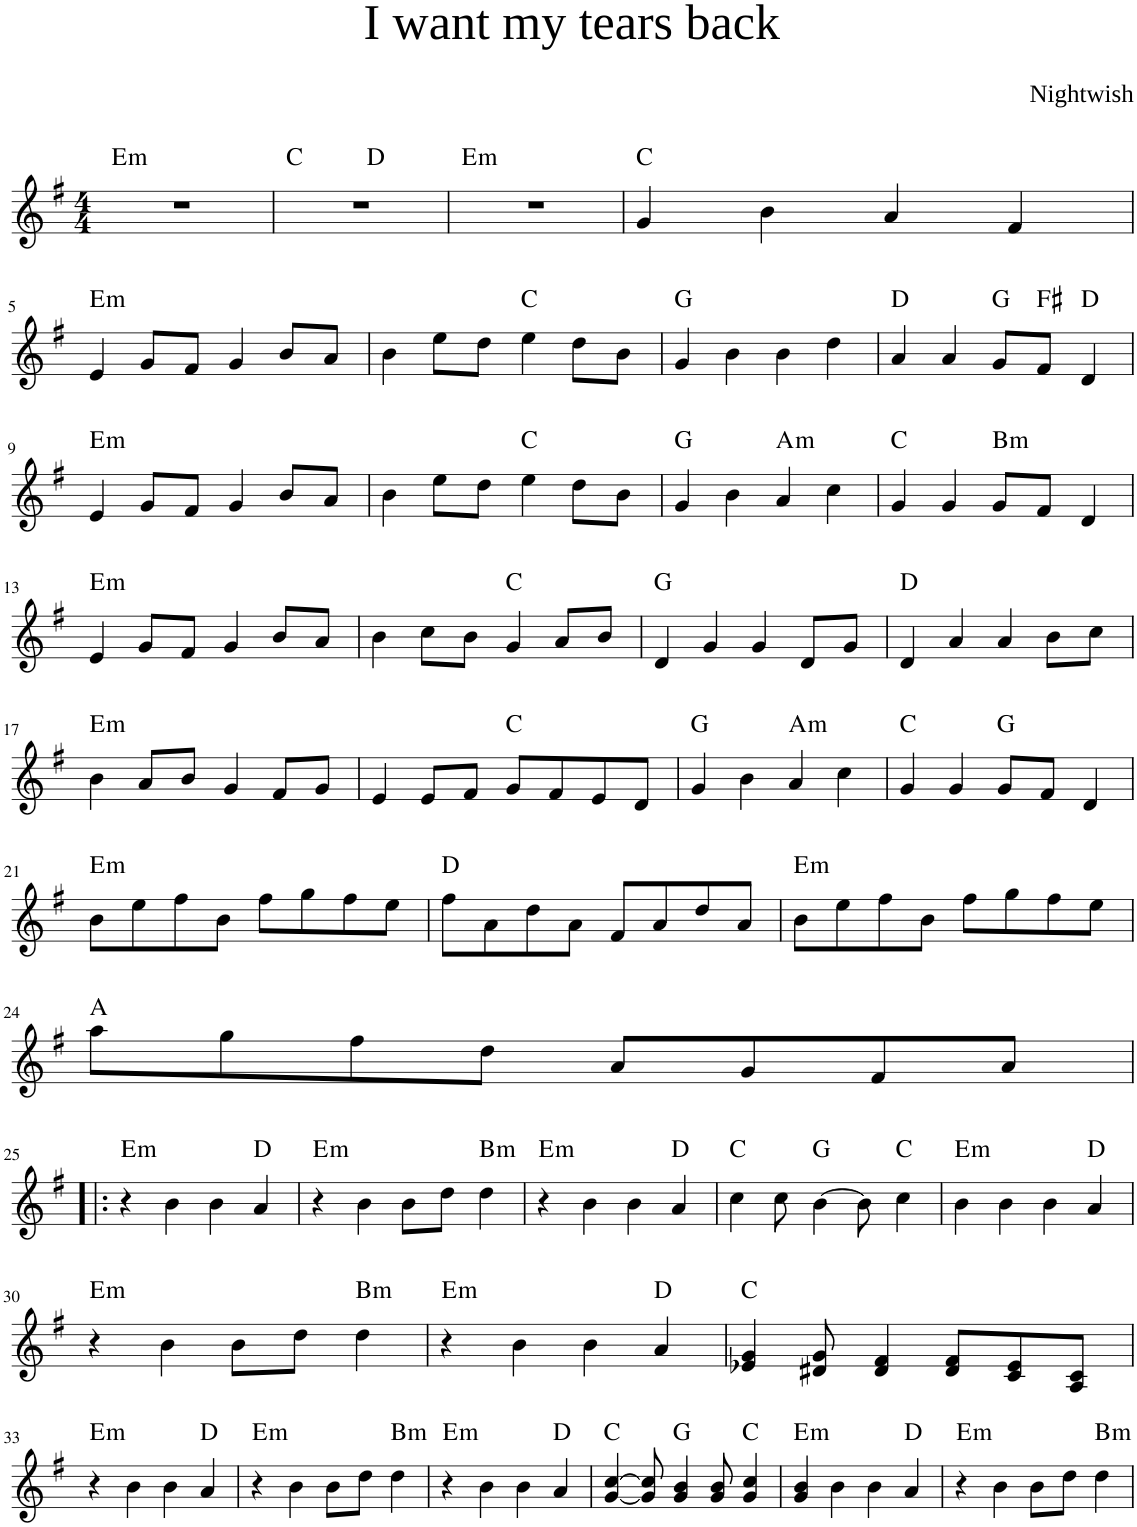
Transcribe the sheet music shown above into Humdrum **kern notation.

**kern	**harte
*part1	*part1
*staff1	*
*I"Piano	*
*I'Pno	*
*clefG2	*
*k[f#]	*
*M4/4	*
=1	=1
!	!LO:H:kt=m
1r	E:min
=2	=2
*^	*
1r	2ryy	C:maj
.	2ryy	D:maj
=3	=3	=3
!	!	!LO:H:kt=m
*v	*v	*
1r	E:min
=4	=4
4g/	C:maj
4b\	.
4a/	.
4f#/	.
!!LO:LB:g=z
=5	=5
!	!LO:H:kt=m
4e/	E:min
8g/L	.
8f#/J	.
4g/	.
8b/L	.
8a/J	.
=6	=6
4b\	.
8ee\L	.
8dd\J	.
4ee\	C:maj
8dd\L	.
8b\J	.
=7	=7
4g/	G:maj
4b\	.
4b\	.
4dd\	.
=8	=8
4a/	D:maj
4a/	.
8g/L	G:maj
8f#/J	F#:maj
4d/	D:maj
!!LO:LB:g=z
=9	=9
!	!LO:H:kt=m
4e/	E:min
8g/L	.
8f#/J	.
4g/	.
8b/L	.
8a/J	.
=10	=10
4b\	.
8ee\L	.
8dd\J	.
4ee\	C:maj
8dd\L	.
8b\J	.
=11	=11
4g/	G:maj
4b\	.
!	!LO:H:kt=m
4a/	A:min
4cc\	.
=12	=12
4g/	C:maj
4g/	.
!	!LO:H:kt=m
8g/L	B:min
8f#/J	.
4d/	.
!!LO:LB:g=z
=13	=13
!	!LO:H:kt=m
4e/	E:min
8g/L	.
8f#/J	.
4g/	.
8b/L	.
8a/J	.
=14	=14
4b\	.
8cc\L	.
8b\J	.
4g/	C:maj
8a/L	.
8b/J	.
=15	=15
4d/	G:maj
4g/	.
4g/	.
8d/L	.
8g/J	.
=16	=16
4d/	D:maj
4a/	.
4a/	.
8b\L	.
8cc\J	.
!!LO:LB:g=z
=17	=17
!	!LO:H:kt=m
4b\	E:min
8a/L	.
8b/J	.
4g/	.
8f#/L	.
8g/J	.
=18	=18
4e/	.
8e/L	.
8f#/J	.
8g/L	C:maj
8f#/	.
8e/	.
8d/J	.
=19	=19
4g/	G:maj
4b\	.
!	!LO:H:kt=m
4a/	A:min
4cc\	.
=20	=20
4g/	C:maj
4g/	.
8g/L	G:maj
8f#/J	.
4d/	.
!!LO:LB:g=z
=21	=21
!	!LO:H:kt=m
8b\L	E:min
8ee\	.
8ff#\	.
8b\J	.
8ff#\L	.
8gg\	.
8ff#\	.
8ee\J	.
=22	=22
8ff#\L	D:maj
8a\	.
8dd\	.
8a\J	.
8f#/L	.
8a/	.
8dd/	.
8a/J	.
=23	=23
!	!LO:H:kt=m
8b\L	E:min
8ee\	.
8ff#\	.
8b\J	.
8ff#\L	.
8gg\	.
8ff#\	.
8ee\J	.
!!LO:LB:g=z
=24	=24
8aa\L	A:maj
8gg\	.
8ff#\	.
8dd\J	.
8a/L	.
8g/	.
8f#/	.
8a/J	.
!!LO:LB:g=z
=25!|:	=25!|:
!	!LO:H:kt=m
4r	E:min
4b\	.
4b\	.
4a/	D:maj
=26	=26
!	!LO:H:kt=m
4r	E:min
4b\	.
8b\L	.
8dd\J	.
!	!LO:H:kt=m
4dd\	B:min
=27	=27
!	!LO:H:kt=m
4r	E:min
4b\	.
4b\	.
4a/	D:maj
=28	=28
4cc\	C:maj
8cc\	.
[4b\	G:maj
8b\]	.
4cc\	C:maj
=29	=29
!	!LO:H:kt=m
4b\	E:min
4b\	.
4b\	.
4a/	D:maj
!!LO:LB:g=z
=30	=30
!	!LO:H:kt=m
4r	E:min
4b\	.
8b\L	.
8dd\J	.
!	!LO:H:kt=m
4dd\	B:min
=31	=31
!	!LO:H:kt=m
4r	E:min
4b\	.
4b\	.
4a/	D:maj
=32	=32
4e-X/ 4g/	C:maj
8d#X/ 8g/	.
4d#/ 4f#/	.
8d#/ 8f#/L	.
8c/ 8e-/	.
8A/ 8c/J	.
!!LO:LB:g=z
=33	=33
!	!LO:H:kt=m
4r	E:min
4b\	.
4b\	.
4a/	D:maj
=34	=34
!	!LO:H:kt=m
4r	E:min
4b\	.
8b\L	.
8dd\J	.
!	!LO:H:kt=m
4dd\	B:min
=35	=35
!	!LO:H:kt=m
4r	E:min
4b\	.
4b\	.
4a/	D:maj
=36	=36
[4g/ [4cc/	C:maj
8g/] 8cc/]	.
4g/ 4b/	G:maj
8g/ 8b/	.
4g/ 4cc/	C:maj
=37	=37
!	!LO:H:kt=m
4g/ 4b/	E:min
4b\	.
4b\	.
4a/	D:maj
=38	=38
!	!LO:H:kt=m
4r	E:min
4b\	.
8b\L	.
8dd\J	.
!	!LO:H:kt=m
4dd\	B:min
=	=
*-	*-
